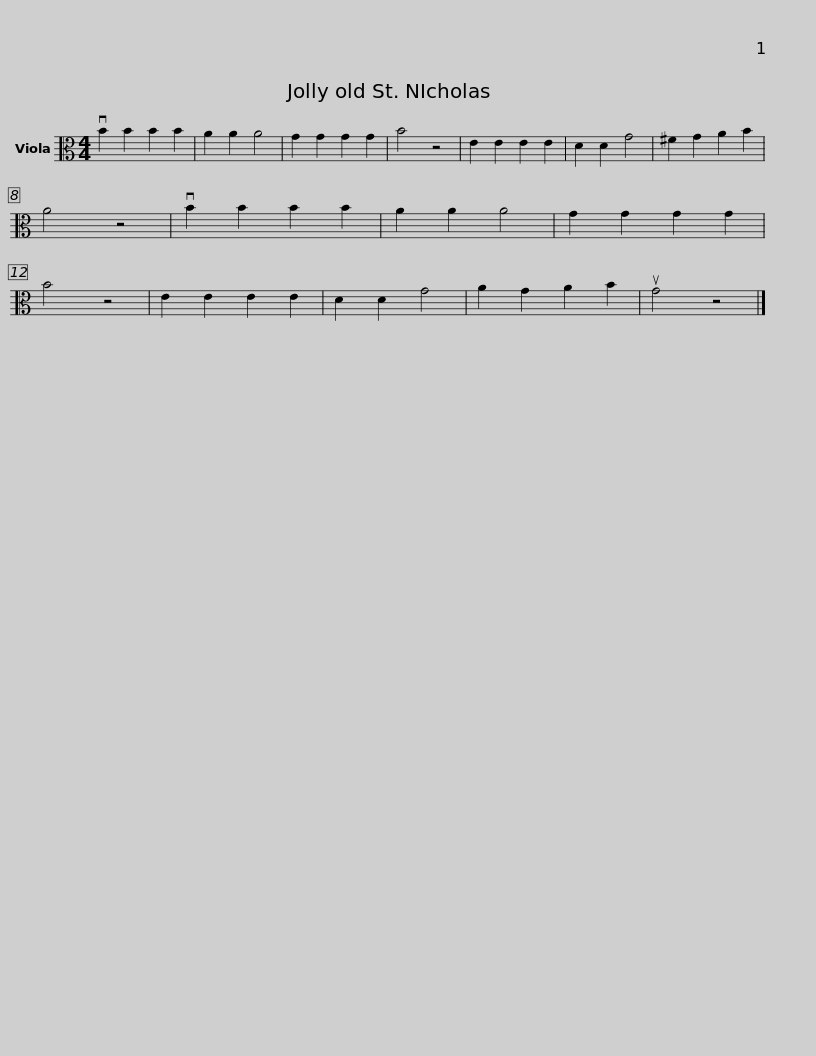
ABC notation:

X:1
L:1/8
M:4/4
I:linebreak $
K:C
V:1 alto
V:1
 vB2 B2 B2 B2 | A2 A2 A4 | G2 G2 G2 G2 | B4 z4 | E2 E2 E2 E2 | %5
 D2 D2 G4 | ^F2 G2 A2 B2 | A4 z4 | vB2 B2 B2 B2 | A2 A2 A4 | %10
 G2 G2 G2 G2 |$ B4 z4 | E2 E2 E2 E2 | D2 D2 G4 | A2 G2 A2 B2 | %15
 uG4 z4 |] %16
